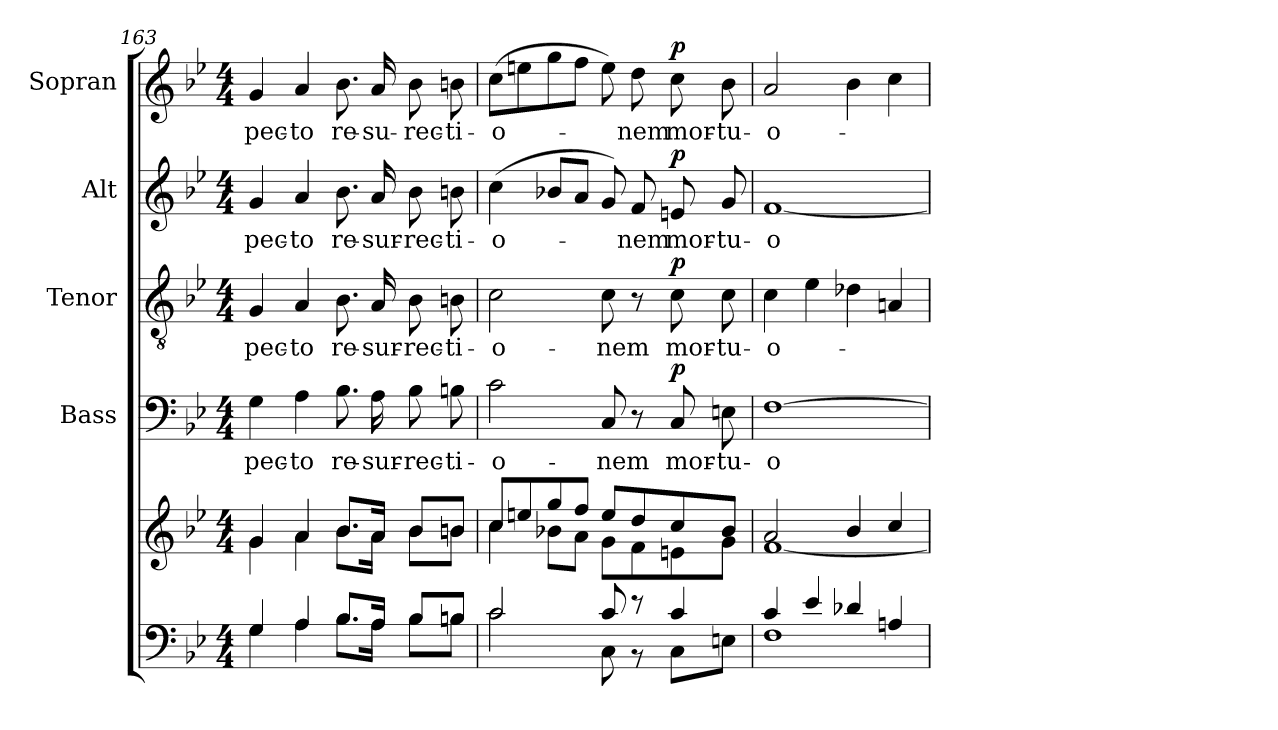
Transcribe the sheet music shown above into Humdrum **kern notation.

**kern	**kern	**kern	**text	**dynam	**kern	**text	**dynam	**kern	**text	**dynam	**kern	**text	**dynam
*part5	*part5	*part4	*part4	*part4	*part3	*part3	*part3	*part2	*part2	*part2	*part1	*part1	*part1
*staff6	*staff5	*staff4	*staff4	*staff4	*staff3	*staff3	*staff3	*staff2	*staff2	*staff2	*staff1	*staff1	*staff1
*	*	*I"Bass	*	*	*I"Tenor	*	*	*I"Alt	*	*	*I"Sopran	*	*
*	*	*I'B.	*	*	*I'T.	*	*	*I'A.	*	*	*I'S.	*	*
*clefF4	*clefG2	*clefF4	*	*	*clefGv2	*	*	*clefG2	*	*	*clefG2	*	*
*k[b-e-]	*k[b-e-]	*k[b-e-]	*	*	*k[b-e-]	*	*	*k[b-e-]	*	*	*k[b-e-]	*	*
*B-:	*B-:	*B-:	*	*	*B-:	*	*	*B-:	*	*	*B-:	*	*
*M4/4	*M4/4	*M4/4	*	*	*M4/4	*	*	*M4/4	*	*	*M4/4	*	*
=163	=163	=163	=163	=163	=163	=163	=163	=163	=163	=163	=163	=163	=163
*^	*^	*	*	*	*	*	*	*	*	*	*	*	*
!	!	!	!	!	!LO:LY:b	!	!	!LO:LY:b	!	!	!LO:LY:b	!	!	!LO:LY:b	!
4G/	4G\	4g/	4g\	4G\	-pec-	.	4G/	-pec-	.	4g/	-pec-	.	4g/	-pec-	.
!	!	!	!	!	!LO:LY:b	!	!	!LO:LY:b	!	!	!LO:LY:b	!	!	!LO:LY:b	!
4A/	4A\	4a/	4a\	4A\	-to	.	4A/	-to	.	4a/	-to	.	4a/	-to	.
!	!	!	!	!	!LO:LY:b	!	!	!LO:LY:b	!	!	!LO:LY:b	!	!	!LO:LY:b	!
8.B-/L	8.B-\L	8.b-/L	8.b-\L	8.B-\	re-	.	8.B-\	re-	.	8.b-\	re-	.	8.b-\	re-	.
!	!	!	!	!	!LO:LY:b	!	!	!LO:LY:b	!	!	!LO:LY:b	!	!	!LO:LY:b	!
16A/Jk	16A\Jk	16a/Jk	16a\Jk	16A\	-sur-	.	16A/	-sur-	.	16a/	-sur-	.	16a/	-su-	.
!	!	!	!	!	!LO:LY:b	!	!	!LO:LY:b	!	!	!LO:LY:b	!	!	!LO:LY:b	!
8B-/L	8B-\L	8b-/L	8b-\L	8B-\	-rec-	.	8B-\	-rec-	.	8b-\	-rec-	.	8b-\	-rec-	.
!	!	!	!	!	!LO:LY:b	!	!	!LO:LY:b	!	!	!LO:LY:b	!	!	!LO:LY:b	!
8Bn/J	8Bn\J	8bn/J	8bn\J	8Bn\	-ti-	.	8Bn\	-ti-	.	8bn\	-ti-	.	8bn\	-ti-	.
=164	=164	=164	=164	=164	=164	=164	=164	=164	=164	=164	=164	=164	=164	=164	=164
!	!	!	!	!	!LO:LY:b	!	!	!LO:LY:b	!	!	!LO:LY:b	!	!	!LO:LY:b	!
2c/	2c\	8cc/L	4cc\	2c\	-o-	.	2c\	-o-	.	(<4cc\	-o-	.	(>8cc\L	-o-	.
.	.	8een/	.	.	.	.	.	.	.	.	.	.	8een\	.	.
.	.	8gg/	8b-X\L	.	.	.	.	.	.	8b-X/L	.	.	8gg\	.	.
.	.	8ff/J	8a\J	.	.	.	.	.	.	8a/J	.	.	8ff\J	.	.
!	!	!	!	!	!LO:LY:b	!	!	!LO:LY:b	!	!	!	!	!	!	!
8c/	8C\	8ee/L	8g\L	8C/	-nem	.	8c\	-nem	.	8g/)	.	.	8ee\)	.	.
!	!	!	!	!	!	!	!	!	!	!	!LO:LY:b	!	!	!LO:LY:b	!
8r	8r	8dd/	8f\	8r	.	.	8r	.	.	8f/	-nem	.	8dd\	-nem	.
!	!	!	!	!	!LO:LY:b	!LO:DY:a	!	!LO:LY:b	!LO:DY:a	!	!LO:LY:b	!LO:DY:a	!	!LO:LY:b	!LO:DY:a
4c/	8C\L	8cc/	8en\	8C/	mor-	p	8c\	mor-	p	8en/	mor-	p	8cc\	mor-	p
!	!	!	!	!	!LO:LY:b	!	!	!LO:LY:b	!	!	!LO:LY:b	!	!	!LO:LY:b	!
.	8En\J	8b-/J	8g\J	8En\	-tu-	.	8c\	-tu-	.	8g/	-tu-	.	8b-\	-tu-	.
!!LO:LB:g=z
=165	=165	=165	=165	=165	=165	=165	=165	=165	=165	=165	=165	=165	=165	=165	=165
!	!	!	!	!	!LO:LY:b	!	!	!LO:LY:b	!	!	!LO:LY:b	!	!	!LO:LY:b	!
4c/	1F	2a/	[<1f	[1F	-o-	.	4c\	-o-	.	[1f	-o-	.	2a/	-o-	.
4e-/	.	.	.	.	.	.	4e-\	.	.	.	.	.	.	.	.
4d-X/	.	4b-/	.	.	.	.	4d-X\	.	.	.	.	.	4b-\	.	.
4An/	.	4cc/	.	.	.	.	4An/	.	.	.	.	.	4cc\	.	.
*v	*v	*	*	*	*	*	*	*	*	*	*	*	*	*	*
*	*v	*v	*	*	*	*	*	*	*	*	*	*	*	*
=	=	=	=	=	=	=	=	=	=	=	=	=	=
*-	*-	*-	*-	*-	*-	*-	*-	*-	*-	*-	*-	*-	*-
